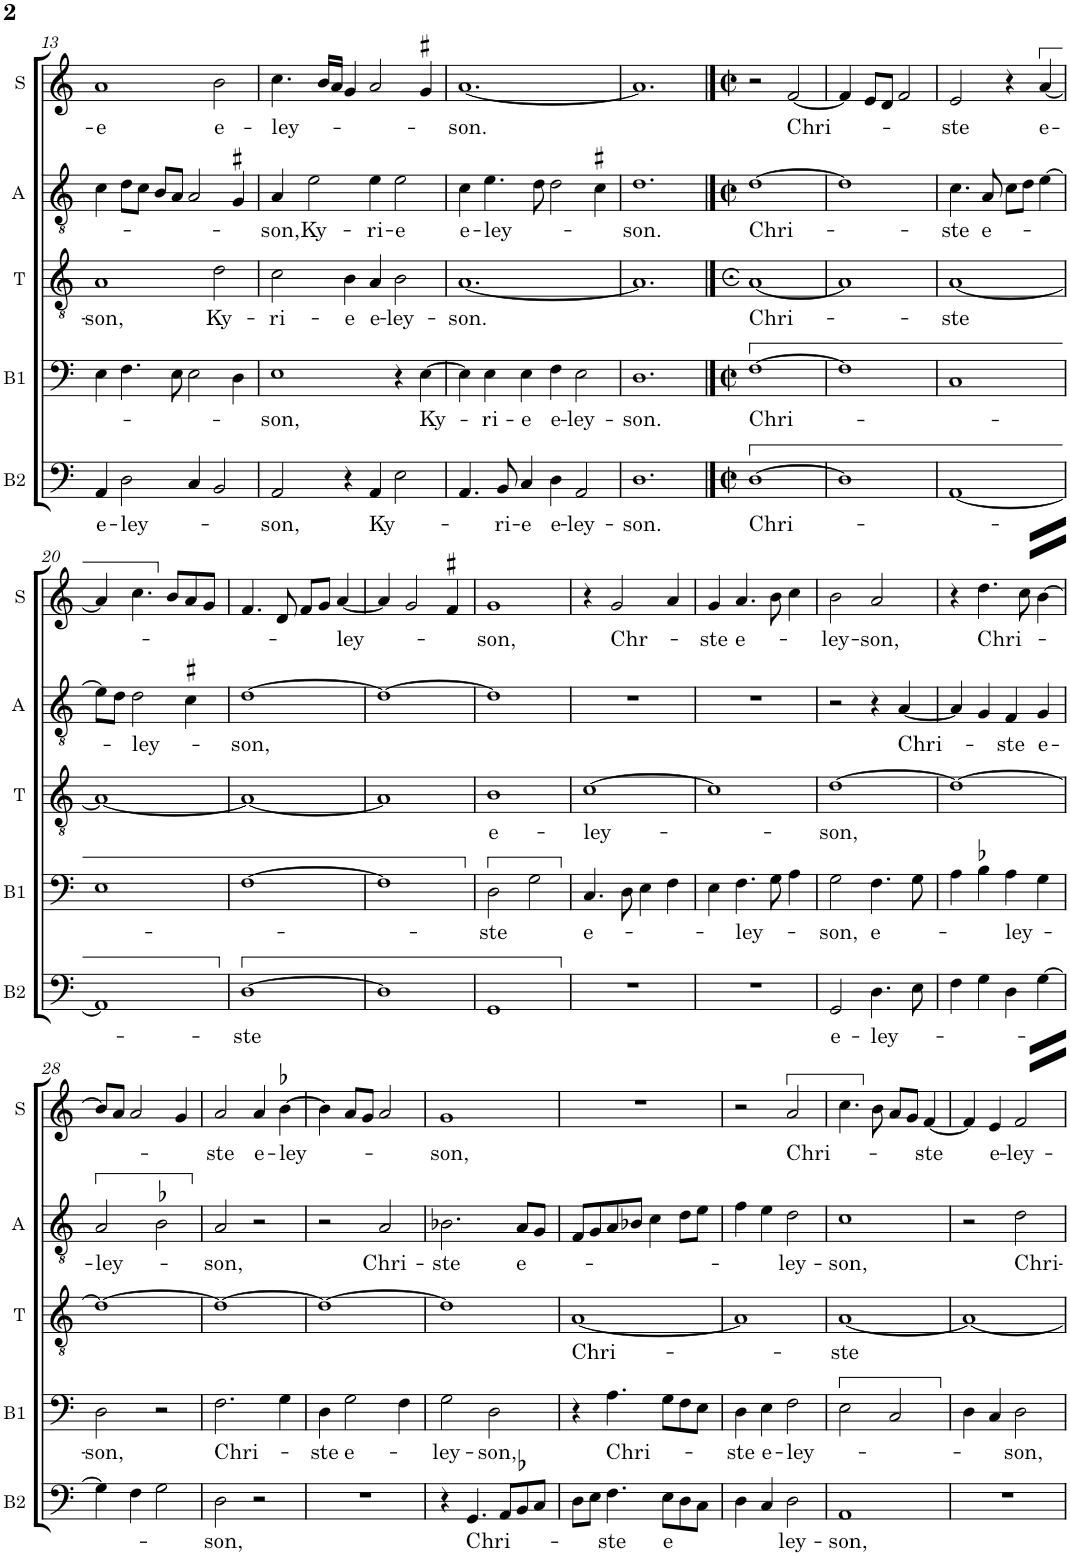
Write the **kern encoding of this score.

**kern	**text	**kern	**text	**kern	**text	**kern	**text	**kern	**text
*part5	*part5	*part4	*part4	*part3	*part3	*part2	*part2	*part1	*part1
*staff5	*staff5	*staff4	*staff4	*staff3	*staff3	*staff2	*staff2	*staff1	*staff1
*I"B2	*	*I"B1	*	*I"T	*	*I"A	*	*I"S	*
*I'B2	*	*I'B1	*	*I'T	*	*I'A	*	*I'S	*
!!LO:PB:g=z
*clefF4	*	*clefF4	*	*clefGv2	*	*clefGv2	*	*clefG2	*
*k[]	*	*k[]	*	*k[]	*	*k[]	*	*k[]	*
*M3/2	*	*M3/2	*	*M3/2	*	*M3/2	*	*M3/2	*
=13	=13	=13	=13	=13	=13	=13	=13	=13	=13
!	!LO:LY:b	!	!	!	!LO:LY:b	!	!	!	!LO:LY:b
4AA/	e-	4E\	.	1A	-son,	4c\	.	1a	-e
!	!LO:LY:b	!	!	!	!	!	!	!	!
2D\	-ley-	4.F\	.	.	.	8d\L	.	.	.
.	.	.	.	.	.	8c\J	.	.	.
.	.	.	.	.	.	8B/L	.	.	.
.	.	8E\	.	.	.	8A/J	.	.	.
4C/	.	2E\	.	.	.	2A/	.	.	.
!	!	!	!	!	!LO:LY:b	!	!	!	!LO:LY:b
2BB/	.	.	.	2d\	Ky-	.	.	2b\	e-
.	.	4D\	.	.	.	4G#X/	.	.	.
=14	=14	=14	=14	=14	=14	=14	=14	=14	=14
!	!LO:LY:b	!	!LO:LY:b	!	!LO:LY:b	!	!LO:LY:b	!	!LO:LY:b
2AA/	-son,	1E	-son,	2c\	-ri-	4A/	-son,	4.cc\	-ley-
!	!	!	!	!	!	!	!LO:LY:b	!	!
.	.	.	.	.	.	2e\	Ky-	.	.
.	.	.	.	.	.	.	.	16b/LL	.
.	.	.	.	.	.	.	.	16a/JJ	.
!	!	!	!	!	!LO:LY:b	!	!	!	!
4r	.	.	.	4B\	-e	.	.	4g/	.
!	!LO:LY:b	!	!	!	!LO:LY:b	!	!LO:LY:b	!	!
4AA/	Ky-	.	.	4A/	e-	4e\	-ri-	2a/	.
!	!	!	!	!	!LO:LY:b	!	!LO:LY:b	!	!
2E\	.	4r	.	2B\	-ley-	2e\	-e	.	.
!	!	!	!LO:LY:b	!	!	!	!	!	!
.	.	[4E\	Ky-	.	.	.	.	4g#X/	.
=15	=15	=15	=15	=15	=15	=15	=15	=15	=15
!	!	!	!	!	!LO:LY:b	!	!LO:LY:b	!	!LO:LY:b
4.AA/	.	4E\]	.	[1.A	-son.	4c\	e-	[1.a	-son.
!	!	!	!LO:LY:b	!	!	!	!LO:LY:b	!	!
.	.	4E\	-ri-	.	.	4.e\	-ley-	.	.
!	!LO:LY:b	!	!	!	!	!	!	!	!
8BB/	-ri-	.	.	.	.	.	.	.	.
!	!LO:LY:b	!	!LO:LY:b	!	!	!	!	!	!
4C/	-e	4E\	-e	.	.	.	.	.	.
.	.	.	.	.	.	8d\	.	.	.
!	!LO:LY:b	!	!LO:LY:b	!	!	!	!	!	!
4D\	e-	4F\	e-	.	.	2d\	.	.	.
!	!LO:LY:b	!	!LO:LY:b	!	!	!	!	!	!
2AA/	-ley-	2E\	-ley-	.	.	.	.	.	.
.	.	.	.	.	.	4c#X\	.	.	.
=16	=16	=16	=16	=16	=16	=16	=16	=16	=16
!	!LO:LY:b	!	!LO:LY:b	!	!	!	!LO:LY:b	!	!
1.D	-son.	1.D	-son.	1.A]	.	1.d	-son.	1.a]	.
==17	==17	==17	==17	==17	==17	==17	==17	==17	==17
*M2/2	*	*M2/2	*	*M2/2	*	*M2/2	*	*M2/2	*
*met(c|)	*	*met(c|)	*	*met(c|)	*	*met(c|)	*	*met(c|)	*
!	!LO:LY:b	!	!LO:LY:b	!	!LO:LY:b	!	!LO:LY:b	!	!
[1D	Chri-	[1F	Chri-	[1A	Chri-	[1d	Chri-	2r	.
!	!	!	!	!	!	!	!	!	!LO:LY:b
.	.	.	.	.	.	.	.	[2f/	Chri-
=18	=18	=18	=18	=18	=18	=18	=18	=18	=18
1D]	.	1F]	.	1A]	.	1d]	.	4f/]	.
.	.	.	.	.	.	.	.	8e/L	.
.	.	.	.	.	.	.	.	8d/J	.
.	.	.	.	.	.	.	.	2f/	.
=19	=19	=19	=19	=19	=19	=19	=19	=19	=19
!	!	!	!	!	!LO:LY:b	!	!LO:LY:b	!	!LO:LY:b
[1AA	.	1C	.	[1A	-ste	4.c\	-ste	2e/	-ste
!	!	!	!	!	!	!	!LO:LY:b	!	!
.	.	.	.	.	.	8A/	e-	.	.
.	.	.	.	.	.	8c\L	.	4r	.
.	.	.	.	.	.	8d\J	.	.	.
!	!	!	!	!	!	!	!	!	!LO:LY:b
.	.	.	.	.	.	[4e\	.	[4a/	e-
!!LO:LB:g=z
=20	=20	=20	=20	=20	=20	=20	=20	=20	=20
1AA]	.	1E	.	1A_	.	8e\L]	.	4a/]	.
.	.	.	.	.	.	8d\J	.	.	.
!	!	!	!	!	!	!	!LO:LY:b	!	!
.	.	.	.	.	.	2d\	-ley-	4.cc\	.
.	.	.	.	.	.	.	.	8b/L	.
.	.	.	.	.	.	4c#X\	.	8a/	.
.	.	.	.	.	.	.	.	8g/J	.
=21	=21	=21	=21	=21	=21	=21	=21	=21	=21
!	!LO:LY:b	!	!	!	!	!	!LO:LY:b	!	!
[1D	-ste	[1F	.	1A_	.	[1d	-son,	4.f/	.
.	.	.	.	.	.	.	.	8d/	.
.	.	.	.	.	.	.	.	8f/L	.
.	.	.	.	.	.	.	.	8g/J	.
!	!	!	!	!	!	!	!	!	!LO:LY:b
.	.	.	.	.	.	.	.	[4a/	-ley-
=22	=22	=22	=22	=22	=22	=22	=22	=22	=22
1D]	.	1F]	.	1A]	.	1d_	.	4a/]	.
.	.	.	.	.	.	.	.	2g/	.
.	.	.	.	.	.	.	.	4f#X/	.
=23	=23	=23	=23	=23	=23	=23	=23	=23	=23
!	!	!	!LO:LY:b	!	!LO:LY:b	!	!	!	!LO:LY:b
1GG	.	2D\	-ste	1B	e-	1d]	.	1g	-son,
.	.	2G\	.	.	.	.	.	.	.
=24	=24	=24	=24	=24	=24	=24	=24	=24	=24
!	!	!	!LO:LY:b	!	!LO:LY:b	!	!	!	!
1r	.	4.C/	e-	[1c	-ley-	1r	.	4r	.
!	!	!	!	!	!	!	!	!	!LO:LY:b
.	.	.	.	.	.	.	.	2g/	Chr-
.	.	8D\	.	.	.	.	.	.	.
.	.	4E\	.	.	.	.	.	.	.
.	.	4F\	.	.	.	.	.	4a/	.
=25	=25	=25	=25	=25	=25	=25	=25	=25	=25
!	!	!	!	!	!	!	!	!	!LO:LY:b
1r	.	4E\	.	1c]	.	1r	.	4g/	-ste
!	!	!	!LO:LY:b	!	!	!	!	!	!LO:LY:b
.	.	4.F\	ley-	.	.	.	.	4.a/	e-
.	.	8G\	.	.	.	.	.	8b\	.
.	.	4A\	.	.	.	.	.	4cc\	.
=26	=26	=26	=26	=26	=26	=26	=26	=26	=26
!	!LO:LY:b	!	!LO:LY:b	!	!LO:LY:b	!	!	!	!LO:LY:b
2GG/	e-	2G\	-son,	[1d	-son,	2r	.	2b\	ley-
!	!LO:LY:b	!	!LO:LY:b	!	!	!	!	!	!LO:LY:b
4.D\	-ley-	4.F\	e-	.	.	4r	.	2a/	-son,
!	!	!	!	!	!	!	!LO:LY:b	!	!
.	.	.	.	.	.	[4A/	Chri-	.	.
8E\	.	8G\	.	.	.	.	.	.	.
=27	=27	=27	=27	=27	=27	=27	=27	=27	=27
4F\	.	4A\	.	1d_	.	4A/]	.	4r	.
!	!	!	!	!	!	!	!	!	!LO:LY:b
4G\	.	4B-X\	.	.	.	4G/	.	4.dd\	Chri-
!	!	!	!LO:LY:b	!	!	!	!LO:LY:b	!	!
4D\	.	4A\	-ley-	.	.	4F/	-ste	.	.
.	.	.	.	.	.	.	.	8cc\	.
!	!	!	!	!	!	!	!LO:LY:b	!	!
[4G\	.	4G\	.	.	.	4G/	e-	[4b\	.
!!LO:LB:g=z
=28	=28	=28	=28	=28	=28	=28	=28	=28	=28
!	!	!	!LO:LY:b	!	!	!	!LO:LY:b	!	!
4G\]	.	2D\	-son,	1d_	.	2A/	-ley-	8b/L]	.
.	.	.	.	.	.	.	.	8a/J	.
4F\	.	.	.	.	.	.	.	2a/	.
2G\	.	2r	.	.	.	2B-X\	.	.	.
.	.	.	.	.	.	.	.	4g/	.
=29	=29	=29	=29	=29	=29	=29	=29	=29	=29
!	!LO:LY:b	!	!LO:LY:b	!	!	!	!LO:LY:b	!	!LO:LY:b
2D\	-son,	2.F\	Chri-	1d_	.	2A/	-son,	2a/	-ste
!	!	!	!	!	!	!	!	!	!LO:LY:b
2r	.	.	.	.	.	2r	.	4a/	e-
!	!	!	!	!	!	!	!	!	!LO:LY:b
.	.	4G\	.	.	.	.	.	[4b-X\	-ley-
=30	=30	=30	=30	=30	=30	=30	=30	=30	=30
!	!	!	!LO:LY:b	!	!	!	!	!	!
1r	.	4D\	-ste	1d_	.	2r	.	4b-\]	.
!	!	!	!LO:LY:b	!	!	!	!	!	!
.	.	2G\	e-	.	.	.	.	8a/L	.
.	.	.	.	.	.	.	.	8g/J	.
!	!	!	!	!	!	!	!LO:LY:b	!	!
.	.	.	.	.	.	2A/	Chri-	2a/	.
.	.	4F\	.	.	.	.	.	.	.
=31	=31	=31	=31	=31	=31	=31	=31	=31	=31
!	!	!	!LO:LY:b	!	!	!	!LO:LY:b	!	!LO:LY:b
4r	.	2G\	-ley-	1d]	.	2.B-X\	-ste	1g	-son,
!	!LO:LY:b	!	!	!	!	!	!	!	!
4.GG/	Chri-	.	.	.	.	.	.	.	.
!	!	!	!LO:LY:b	!	!	!	!	!	!
.	.	2D\	-son,	.	.	.	.	.	.
8AA/L	.	.	.	.	.	.	.	.	.
!	!	!	!	!	!	!	!LO:LY:b	!	!
8BB-X/	.	.	.	.	.	8A/L	e-	.	.
8C/J	.	.	.	.	.	8G/J	.	.	.
=32	=32	=32	=32	=32	=32	=32	=32	=32	=32
!	!	!	!	!	!LO:LY:b	!	!	!	!
8D\L	.	4r	.	[1A	Chri-	8F/L	.	1r	.
8E\J	.	.	.	.	.	8G/	.	.	.
!	!LO:LY:b	!	!LO:LY:b	!	!	!	!	!	!
4.F\	-ste	4.A\	Chri-	.	.	8A/	.	.	.
.	.	.	.	.	.	8B-X/J	.	.	.
.	.	.	.	.	.	4c\	.	.	.
!	!LO:LY:b	!	!	!	!	!	!	!	!
8E\L	e	8G\L	.	.	.	.	.	.	.
8D\	.	8F\	.	.	.	8d\L	.	.	.
8C\J	.	8E\J	.	.	.	8e\J	.	.	.
=33	=33	=33	=33	=33	=33	=33	=33	=33	=33
!	!	!	!LO:LY:b	!	!	!	!	!	!
4D\	.	4D\	-ste	1A]	.	4f\	.	2r	.
!	!	!	!LO:LY:b	!	!	!	!	!	!
4C/	.	4E\	e-	.	.	4e\	.	.	.
!	!LO:LY:b	!	!LO:LY:b	!	!	!	!LO:LY:b	!	!LO:LY:b
2D\	ley-	2F\	-ley-	.	.	2d\	-ley-	2a/	Chri-
=34	=34	=34	=34	=34	=34	=34	=34	=34	=34
!	!LO:LY:b	!	!	!	!LO:LY:b	!	!LO:LY:b	!	!
1AA	-son,	2E\	.	[1A	-ste	1c	-son,	4.cc\	.
.	.	.	.	.	.	.	.	8b\	.
.	.	2C/	.	.	.	.	.	8a/L	.
.	.	.	.	.	.	.	.	8g/J	.
!	!	!	!	!	!	!	!	!	!LO:LY:b
.	.	.	.	.	.	.	.	[4f/	-ste
=35	=35	=35	=35	=35	=35	=35	=35	=35	=35
1r	.	4D\	.	1A_	.	2r	.	4f/]	.
!	!	!	!	!	!	!	!	!	!LO:LY:b
.	.	4C/	.	.	.	.	.	4e/	e-
!	!	!	!LO:LY:b	!	!	!	!LO:LY:b	!	!LO:LY:b
.	.	2D\	-son,	.	.	2d\	Chri-	2f/	-ley-
=	=	=	=	=	=	=	=	=	=
*-	*-	*-	*-	*-	*-	*-	*-	*-	*-
